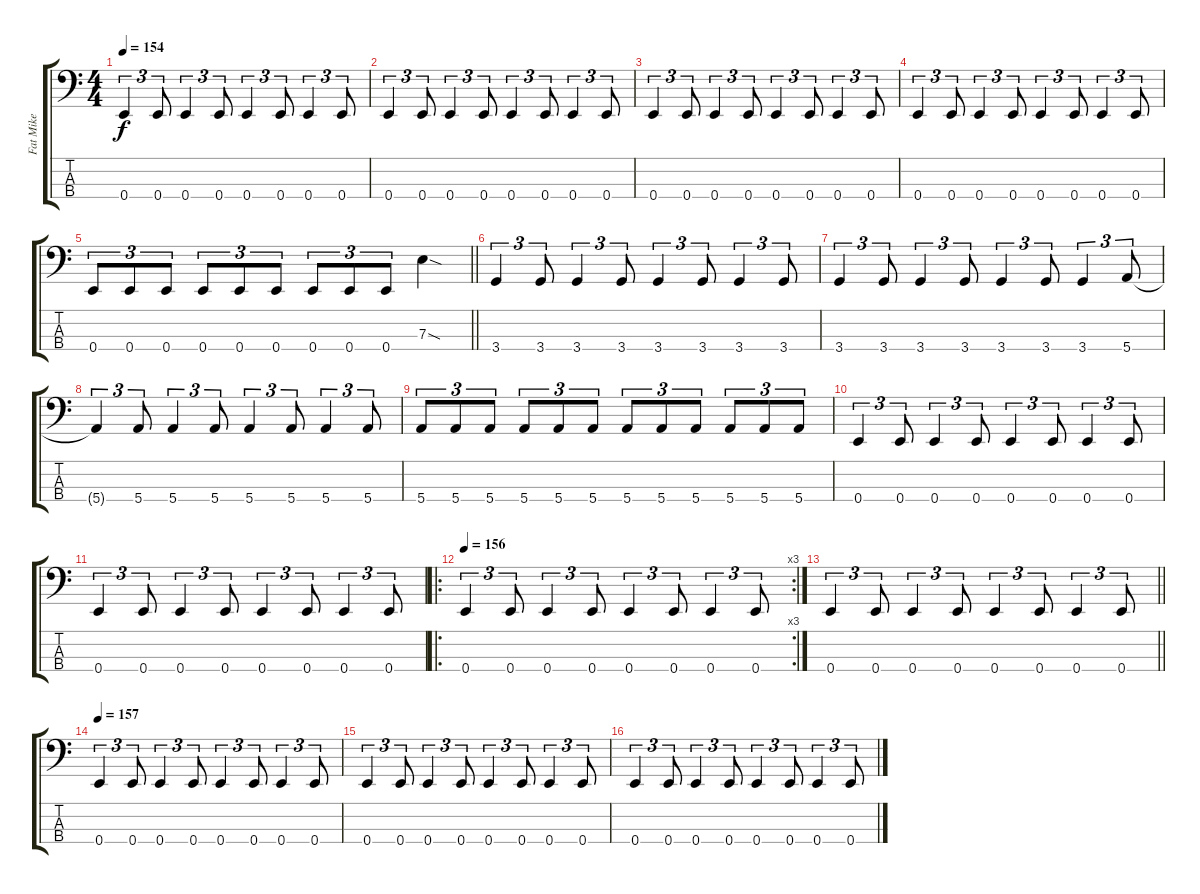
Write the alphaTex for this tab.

\track ("Fat Mike" "Fat Mike") {instrument electricbasspick}
\staff {score tabs}
\tuning (G2 D2 A1 E1) {hide}
\ts (4 4)
\tempo 154
\clef f4
\ks c
0.4.4{tu (3 2) dy f} 0.4.8{tu (3 2)} 0.4.4{tu (3 2)} 0.4.8{tu (3 2)} 0.4.4{tu (3 2)} 0.4.8{tu (3 2)} 0.4.4{tu (3 2)} 0.4.8{tu (3 2)} |
0.4.4{tu (3 2)} 0.4.8{tu (3 2)} 0.4.4{tu (3 2)} 0.4.8{tu (3 2)} 0.4.4{tu (3 2)} 0.4.8{tu (3 2)} 0.4.4{tu (3 2)} 0.4.8{tu (3 2)} |
0.4.4{tu (3 2)} 0.4.8{tu (3 2)} 0.4.4{tu (3 2)} 0.4.8{tu (3 2)} 0.4.4{tu (3 2)} 0.4.8{tu (3 2)} 0.4.4{tu (3 2)} 0.4.8{tu (3 2)} |
0.4.4{tu (3 2)} 0.4.8{tu (3 2)} 0.4.4{tu (3 2)} 0.4.8{tu (3 2)} 0.4.4{tu (3 2)} 0.4.8{tu (3 2)} 0.4.4{tu (3 2)} 0.4.8{tu (3 2)} |
\barLineRight lightlight
0.4.8{tu (3 2)} 0.4.8{tu (3 2)} 0.4.8{tu (3 2)} 0.4.8{tu (3 2)} 0.4.8{tu (3 2)} 0.4.8{tu (3 2)} 0.4.8{tu (3 2)} 0.4.8{tu (3 2)} 0.4.8{tu (3 2)} 7.3{sod}.4 |
\section ("" "")
3.4.4{tu (3 2)} 3.4.8{tu (3 2)} 3.4.4{tu (3 2)} 3.4.8{tu (3 2)} 3.4.4{tu (3 2)} 3.4.8{tu (3 2)} 3.4.4{tu (3 2)} 3.4.8{tu (3 2)} |
3.4.4{tu (3 2)} 3.4.8{tu (3 2)} 3.4.4{tu (3 2)} 3.4.8{tu (3 2)} 3.4.4{tu (3 2)} 3.4.8{tu (3 2)} 3.4.4{tu (3 2)} 5.4.8{tu (3 2)} |
5.4{t}.4{tu (3 2)} 5.4.8{tu (3 2)} 5.4.4{tu (3 2)} 5.4.8{tu (3 2)} 5.4.4{tu (3 2)} 5.4.8{tu (3 2)} 5.4.4{tu (3 2)} 5.4.8{tu (3 2)} |
5.4.8{tu (3 2)} 5.4.8{tu (3 2)} 5.4.8{tu (3 2)} 5.4.8{tu (3 2)} 5.4.8{tu (3 2)} 5.4.8{tu (3 2)} 5.4.8{tu (3 2)} 5.4.8{tu (3 2)} 5.4.8{tu (3 2)} 5.4.8{tu (3 2)} 5.4.8{tu (3 2)} 5.4.8{tu (3 2)} |
0.4.4{tu (3 2)} 0.4.8{tu (3 2)} 0.4.4{tu (3 2)} 0.4.8{tu (3 2)} 0.4.4{tu (3 2)} 0.4.8{tu (3 2)} 0.4.4{tu (3 2)} 0.4.8{tu (3 2)} |
0.4.4{tu (3 2)} 0.4.8{tu (3 2)} 0.4.4{tu (3 2)} 0.4.8{tu (3 2)} 0.4.4{tu (3 2)} 0.4.8{tu (3 2)} 0.4.4{tu (3 2)} 0.4.8{tu (3 2)} |
\ro
\rc 3
\tempo 156
0.4.4{tu (3 2)} 0.4.8{tu (3 2)} 0.4.4{tu (3 2)} 0.4.8{tu (3 2)} 0.4.4{tu (3 2)} 0.4.8{tu (3 2)} 0.4.4{tu (3 2)} 0.4.8{tu (3 2)} |
\barLineRight lightlight
0.4.4{tu (3 2)} 0.4.8{tu (3 2)} 0.4.4{tu (3 2)} 0.4.8{tu (3 2)} 0.4.4{tu (3 2)} 0.4.8{tu (3 2)} 0.4.4{tu (3 2)} 0.4.8{tu (3 2)} |
\section ("" "")
\tempo 157
0.4.4{tu (3 2)} 0.4.8{tu (3 2)} 0.4.4{tu (3 2)} 0.4.8{tu (3 2)} 0.4.4{tu (3 2)} 0.4.8{tu (3 2)} 0.4.4{tu (3 2)} 0.4.8{tu (3 2)} |
0.4.4{tu (3 2)} 0.4.8{tu (3 2)} 0.4.4{tu (3 2)} 0.4.8{tu (3 2)} 0.4.4{tu (3 2)} 0.4.8{tu (3 2)} 0.4.4{tu (3 2)} 0.4.8{tu (3 2)} |
0.4.4{tu (3 2)} 0.4.8{tu (3 2)} 0.4.4{tu (3 2)} 0.4.8{tu (3 2)} 0.4.4{tu (3 2)} 0.4.8{tu (3 2)} 0.4.4{tu (3 2)} 0.4.8{tu (3 2)}
